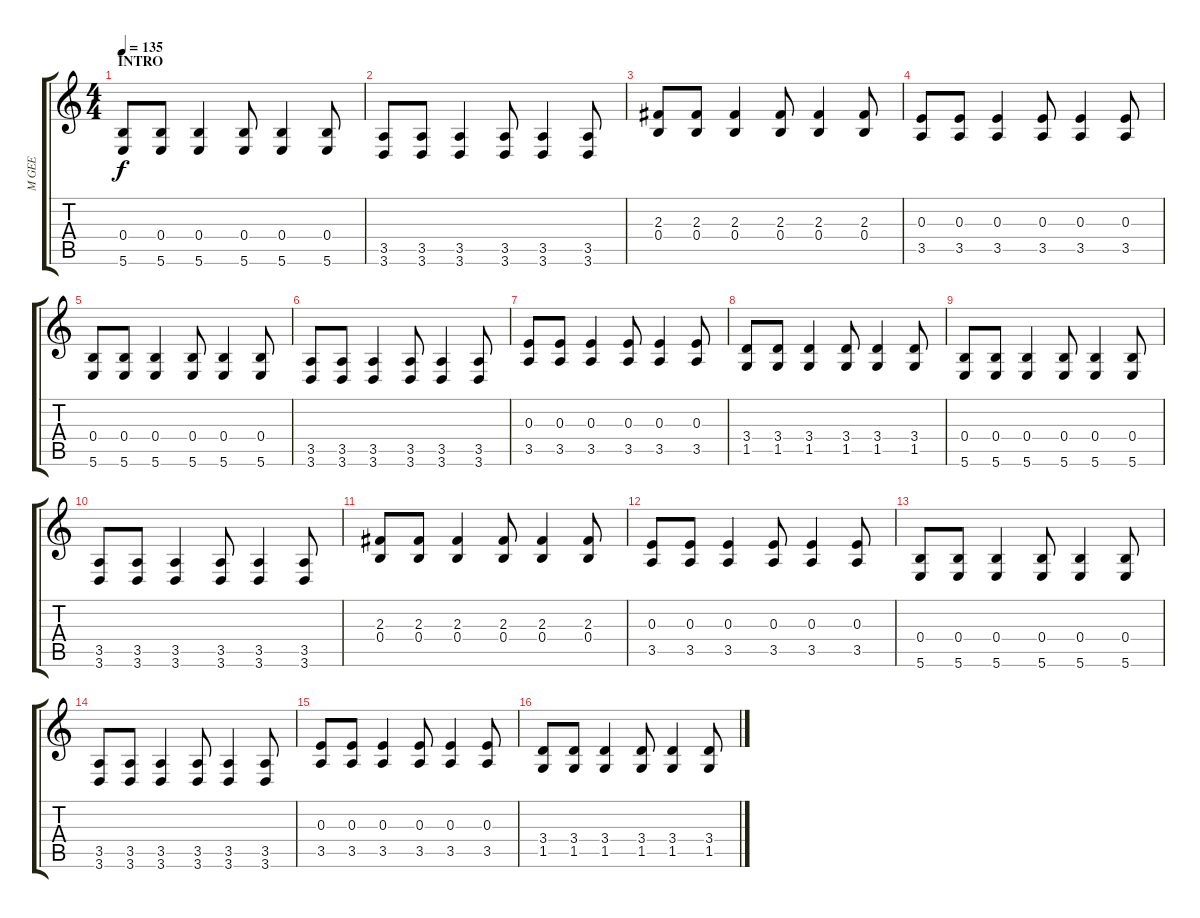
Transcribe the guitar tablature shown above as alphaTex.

\track ("M GEE" "M GEE") {instrument distortionguitar}
\staff {score tabs}
\tuning (Db4 Ab3 E3 B2 Gb2 B1) {hide}
\ts (4 4)
\section ("" "INTRO")
\tempo 135
\clef g2
\ks c
(0.4 5.6).8{dy f instrument distortionguitar} (0.4 5.6).8 (0.4 5.6).4 (0.4 5.6).8 (0.4 5.6).4 (0.4 5.6).8 |
(3.5 3.6).8 (3.5 3.6).8 (3.5 3.6).4 (3.5 3.6).8 (3.5 3.6).4 (3.5 3.6).8 |
(2.3 0.4).8 (2.3 0.4).8 (2.3 0.4).4 (2.3 0.4).8 (2.3 0.4).4 (2.3 0.4).8 |
(0.3 3.5).8 (0.3 3.5).8 (0.3 3.5).4 (0.3 3.5).8 (0.3 3.5).4 (0.3 3.5).8 |
(0.4 5.6).8 (0.4 5.6).8 (0.4 5.6).4 (0.4 5.6).8 (0.4 5.6).4 (0.4 5.6).8 |
(3.5 3.6).8 (3.5 3.6).8 (3.5 3.6).4 (3.5 3.6).8 (3.5 3.6).4 (3.5 3.6).8 |
(0.3 3.5).8 (0.3 3.5).8 (0.3 3.5).4 (0.3 3.5).8 (0.3 3.5).4 (0.3 3.5).8 |
(3.4 1.5).8 (3.4 1.5).8 (3.4 1.5).4 (3.4 1.5).8 (3.4 1.5).4 (3.4 1.5).8 |
(0.4 5.6).8 (0.4 5.6).8 (0.4 5.6).4 (0.4 5.6).8 (0.4 5.6).4 (0.4 5.6).8 |
(3.5 3.6).8 (3.5 3.6).8 (3.5 3.6).4 (3.5 3.6).8 (3.5 3.6).4 (3.5 3.6).8 |
(2.3 0.4).8 (2.3 0.4).8 (2.3 0.4).4 (2.3 0.4).8 (2.3 0.4).4 (2.3 0.4).8 |
(0.3 3.5).8 (0.3 3.5).8 (0.3 3.5).4 (0.3 3.5).8 (0.3 3.5).4 (0.3 3.5).8 |
(0.4 5.6).8 (0.4 5.6).8 (0.4 5.6).4 (0.4 5.6).8 (0.4 5.6).4 (0.4 5.6).8 |
(3.5 3.6).8 (3.5 3.6).8 (3.5 3.6).4 (3.5 3.6).8 (3.5 3.6).4 (3.5 3.6).8 |
(0.3 3.5).8 (0.3 3.5).8 (0.3 3.5).4 (0.3 3.5).8 (0.3 3.5).4 (0.3 3.5).8 |
(3.4 1.5).8 (3.4 1.5).8 (3.4 1.5).4 (3.4 1.5).8 (3.4 1.5).4 (3.4 1.5).8
